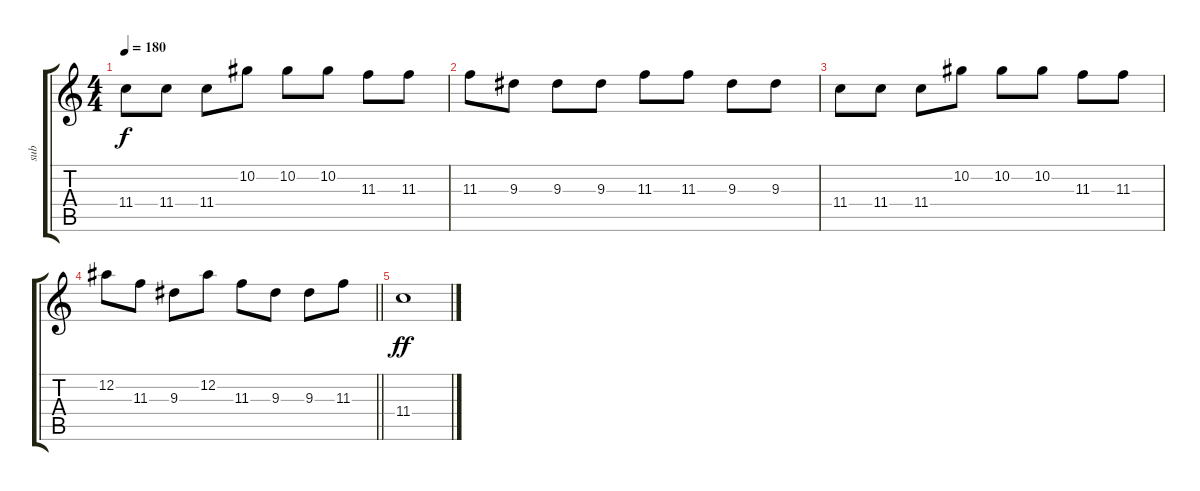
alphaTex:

\track ("sub" "sub") {instrument distortionguitar}
\staff {score tabs}
\tuning (Eb4 Bb3 Gb3 Db3 Ab2 Db2) {hide}
\ts (4 4)
\tempo 180
\clef g2
\ks c
11.4.8{dy f} 11.4.8 11.4.8 10.2.8 10.2.8 10.2.8 11.3.8 11.3.8 |
11.3.8 9.3.8 9.3.8 9.3.8 11.3.8 11.3.8 9.3.8 9.3.8 |
11.4.8 11.4.8 11.4.8 10.2.8 10.2.8 10.2.8 11.3.8 11.3.8 |
\barLineRight lightlight
12.2.8 11.3.8 9.3.8 12.2.8 11.3.8 9.3.8 9.3.8 11.3.8 |
11.4.1{dy ff}
